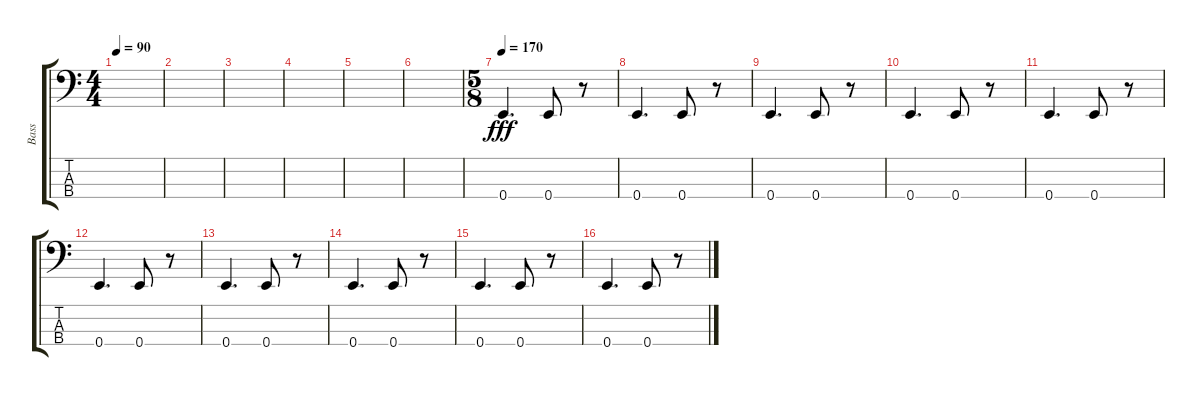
\track ("Bass" "Bass") {instrument electricbasspick}
\staff {score tabs}
\tuning (G2 D2 A1 E1) {hide}
\ts (4 4)
\tempo 90
\clef f4
\ks c
|
|
|
|
|
|
\ts (5 8)
\tempo 170
0.4.4{d dy fff} 0.4.8 r.8 |
0.4.4{d} 0.4.8 r.8 |
0.4.4{d} 0.4.8 r.8 |
0.4.4{d} 0.4.8 r.8 |
0.4.4{d} 0.4.8 r.8 |
0.4.4{d} 0.4.8 r.8 |
0.4.4{d} 0.4.8 r.8 |
0.4.4{d} 0.4.8 r.8 |
0.4.4{d} 0.4.8 r.8 |
0.4.4{d} 0.4.8 r.8
